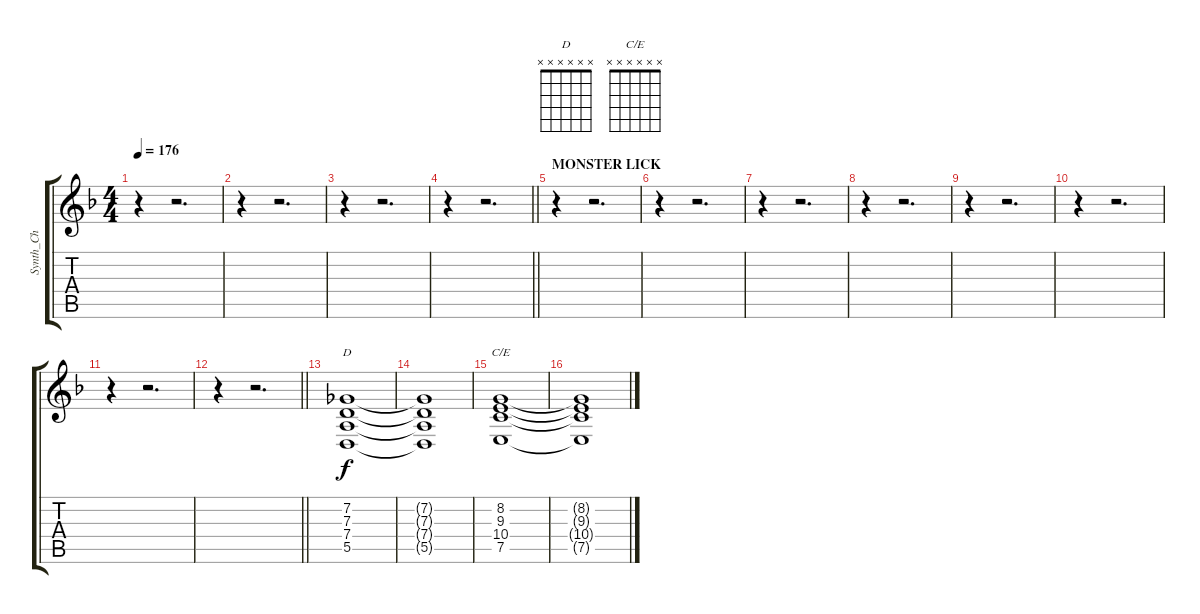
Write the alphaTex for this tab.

\track ("Synth_Ch" "Synth_Ch") {instrument choiraahs}
\staff {score tabs}
\tuning (E4 B3 G3 D3 A2 E2) {hide}
\chord ("D" x x x x x x)
\chord ("C/E" x x x x x x)
\ts (4 4)
\tempo 176
\clef g2
\ks f
r.4{dy f} r.2{d} |
r.4 r.2{d} |
r.4 r.2{d} |
\barLineRight lightlight
r.4 r.2{d} |
\section ("" "MONSTER LICK")
r.4 r.2{d} |
r.4 r.2{d} |
r.4 r.2{d} |
r.4 r.2{d} |
r.4 r.2{d} |
r.4 r.2{d} |
r.4 r.2{d} |
\barLineRight lightlight
r.4 r.2{d} |
(7.2 7.3 7.4 5.5).1{ch "D"} |
(7.2{t} 7.3{t} 7.4{t} 5.5{t}).1 |
(8.2 9.3 10.4 7.5).1{ch "C/E"} |
(8.2{t} 9.3{t} 10.4{t} 7.5{t}).1
